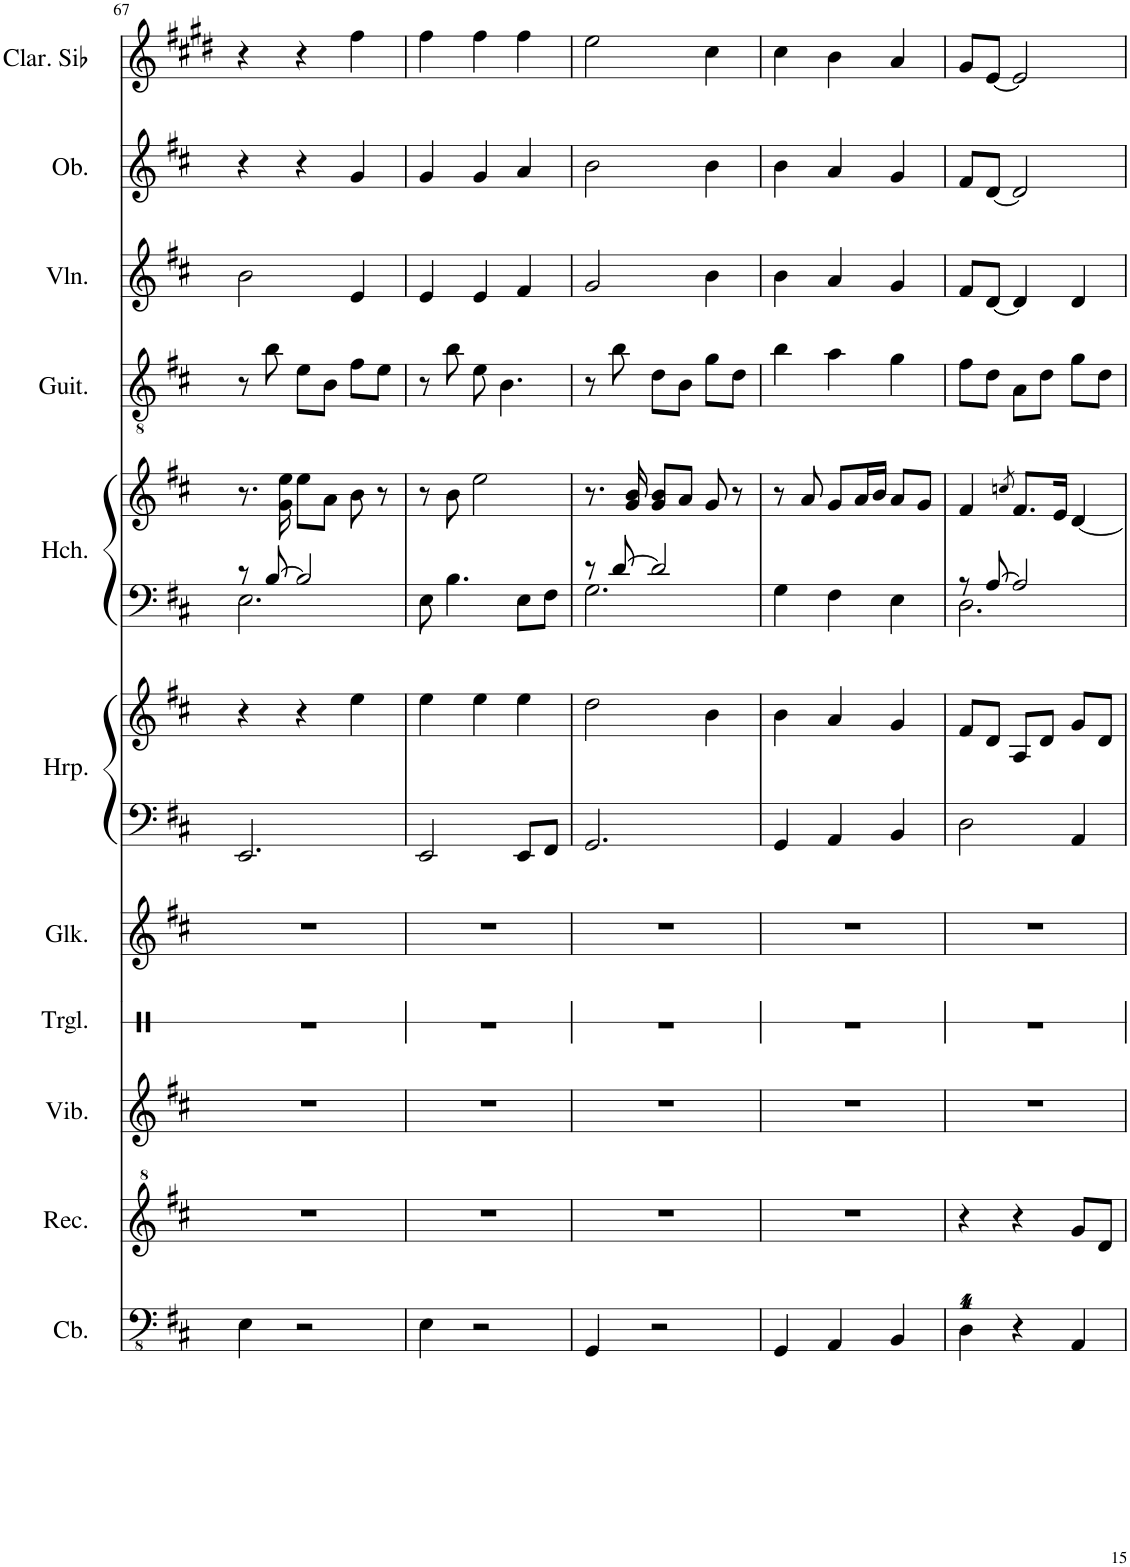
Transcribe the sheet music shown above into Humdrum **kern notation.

**kern	**kern	**kern	**kern	**kern	**kern	**kern	**kern	**kern	**kern	**kern	**kern	**kern
*part11	*part10	*part9	*part8	*part7	*part6	*part6	*part5	*part5	*part4	*part3	*part2	*part1
*staff13	*staff12	*staff11	*staff10	*staff9	*staff8	*staff7	*staff6	*staff5	*staff4	*staff3	*staff2	*staff1
*I"コントラバス	*I"リコーダー	*I"ビブラフォン	*I"トライアングル	*I"グロッケンシュピール	*I"ハープ	*	*I"ハープシーコード	*	*I"アコースティックギター	*I"ヴァイオリン	*I"オーボエ	*I"Clarinette en Sib
*	*	*	*	*	*	*	*	*	*	*	*	*I'Clar. Sib
!!LO:PB:g=z
*clefFv4	*clefG^2	*clefG2	*clefX	*clefG2	*clefF4	*clefG2	*clefF4	*clefG2	*clefGv2	*clefG2	*clefG2	*clefG2
*Trd7c12	*	*	*	*Trd-14c-24	*	*	*	*	*	*	*	*Trd1c2
*k[f#c#]	*k[f#c#]	*k[f#c#]	*k[]	*k[f#c#]	*k[f#c#]	*k[f#c#]	*k[f#c#]	*k[f#c#]	*k[f#c#]	*k[f#c#]	*k[f#c#]	*k[f#c#g#d#]
*M3/4	*M3/4	*M3/4	*M3/4	*M3/4	*M3/4	*M3/4	*M3/4	*M3/4	*M3/4	*M3/4	*M3/4	*M3/4
=67	=67	=67	=67	=67	=67	=67	=67	=67	=67	=67	=67	=67
*	*	*	*	*	*	*	*^	*	*	*	*	*
4EE\	2.r	2.r	2.r	2.r	2.EE/	4r	8r	2.E\	8.r	8r	2b\	4r	4r
.	.	.	.	.	.	.	[8B/	.	.	8b\	.	.	.
.	.	.	.	.	.	.	.	.	16g\ 16ee\	.	.	.	.
2r	.	.	.	.	.	4r	2B/]	.	8ee\L	8e\L	.	4r	4r
.	.	.	.	.	.	.	.	.	8a\J	8B\J	.	.	.
.	.	.	.	.	.	4ee\	.	.	8b\	8f#\L	4e/	4g/	4ff#\
.	.	.	.	.	.	.	.	.	8r	8e\J	.	.	.
*	*	*	*	*	*	*	*v	*v	*	*	*	*	*
=68	=68	=68	=68	=68	=68	=68	=68	=68	=68	=68	=68	=68
4EE\	2.r	2.r	2.r	2.r	2EE/	4ee\	8E\	8r	8r	4e/	4g/	4ff#\
.	.	.	.	.	.	.	4.B\	8b\	8b\	.	.	.
2r	.	.	.	.	.	4ee\	.	2ee\	8e\	4e/	4g/	4ff#\
.	.	.	.	.	.	.	.	.	4.B\	.	.	.
.	.	.	.	.	8EE/L	4ee\	8E\L	.	.	4f#/	4a/	4ff#\
.	.	.	.	.	8FF#/J	.	8F#\J	.	.	.	.	.
=69	=69	=69	=69	=69	=69	=69	=69	=69	=69	=69	=69	=69
*	*	*	*	*	*	*	*^	*	*	*	*	*
4GGG/	2.r	2.r	2.r	2.r	2.GG/	2dd\	8r	2.G\	8.r	8r	2g/	2b\	2ee\
.	.	.	.	.	.	.	[8d/	.	.	8b\	.	.	.
.	.	.	.	.	.	.	.	.	16g/ 16b/	.	.	.	.
2r	.	.	.	.	.	.	2d/]	.	8g/ 8b/L	8d\L	.	.	.
.	.	.	.	.	.	.	.	.	8a/J	8B\J	.	.	.
.	.	.	.	.	.	4b\	.	.	8g/	8g\L	4b\	4b\	4cc#\
.	.	.	.	.	.	.	.	.	8r	8d\J	.	.	.
*	*	*	*	*	*	*	*v	*v	*	*	*	*	*
=70	=70	=70	=70	=70	=70	=70	=70	=70	=70	=70	=70	=70
4GGG/	2.r	2.r	2.r	2.r	4GG/	4b\	4G\	8r	4b\	4b\	4b\	4cc#\
.	.	.	.	.	.	.	.	8a/	.	.	.	.
4AAA/	.	.	.	.	4AA/	4a/	4F#\	8g/L	4a\	4a/	4a/	4b\
.	.	.	.	.	.	.	.	16a/L	.	.	.	.
.	.	.	.	.	.	.	.	16b/JJ	.	.	.	.
4BBB/	.	.	.	.	4BB/	4g/	4E\	8a/L	4g\	4g/	4g/	4a/
.	.	.	.	.	.	.	.	8g/J	.	.	.	.
=71	=71	=71	=71	=71	=71	=71	=71	=71	=71	=71	=71	=71
*	*	*	*	*	*	*	*^	*	*	*	*	*
4DD\	4r	2.r	2.r	2.r	2D\	8f#/L	8r	2.D\	4f#/	8f#\L	8f#/L	8f#/L	8g#/L
.	.	.	.	.	.	8d/J	[8A/	.	.	8d\J	[8d/J	[8d/J	[8e/J
.	.	.	.	.	.	.	.	.	8qccn/	.	.	.	.
4r	4r	.	.	.	.	8A/L	2A/]	.	8.f#/L	8A\L	4d/]	2d/]	2e/]
.	.	.	.	.	.	8d/J	.	.	.	8d\J	.	.	.
.	.	.	.	.	.	.	.	.	16e/Jk	.	.	.	.
4AAA/	8gg/L	.	.	.	4AA/	8g/L	.	.	[4d/	8g\L	4d/	.	.
.	8dd/J	.	.	.	.	8d/J	.	.	.	8d\J	.	.	.
*	*	*	*	*	*	*	*v	*v	*	*	*	*	*
=	=	=	=	=	=	=	=	=	=	=	=	=
*-	*-	*-	*-	*-	*-	*-	*-	*-	*-	*-	*-	*-
